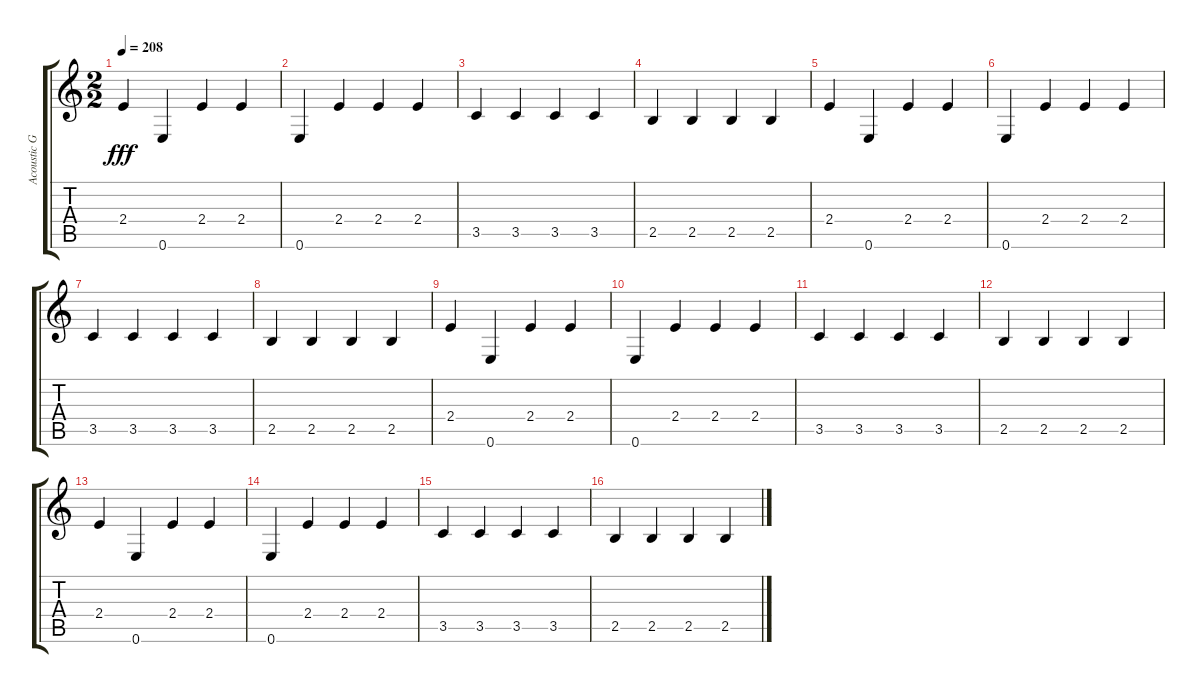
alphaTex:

\track ("Acoustic Guitar" "Acoustic G") {instrument acousticguitarsteel}
\staff {score tabs}
\tuning (E4 B3 G3 D3 A2 E2) {hide}
\ts (2 2)
\tempo 208
\clef g2
\ks c
2.4.4{dy fff instrument acousticguitarsteel} 0.6.4 2.4.4 2.4.4 |
0.6.4 2.4.4 2.4.4 2.4.4 |
3.5.4 3.5.4 3.5.4 3.5.4 |
2.5.4 2.5.4 2.5.4 2.5.4 |
2.4.4 0.6.4 2.4.4 2.4.4 |
0.6.4 2.4.4 2.4.4 2.4.4 |
3.5.4 3.5.4 3.5.4 3.5.4 |
2.5.4 2.5.4 2.5.4 2.5.4 |
2.4.4 0.6.4 2.4.4 2.4.4 |
0.6.4 2.4.4 2.4.4 2.4.4 |
3.5.4 3.5.4 3.5.4 3.5.4 |
2.5.4 2.5.4 2.5.4 2.5.4 |
2.4.4 0.6.4 2.4.4 2.4.4 |
0.6.4 2.4.4 2.4.4 2.4.4 |
3.5.4 3.5.4 3.5.4 3.5.4 |
2.5.4 2.5.4 2.5.4 2.5.4
